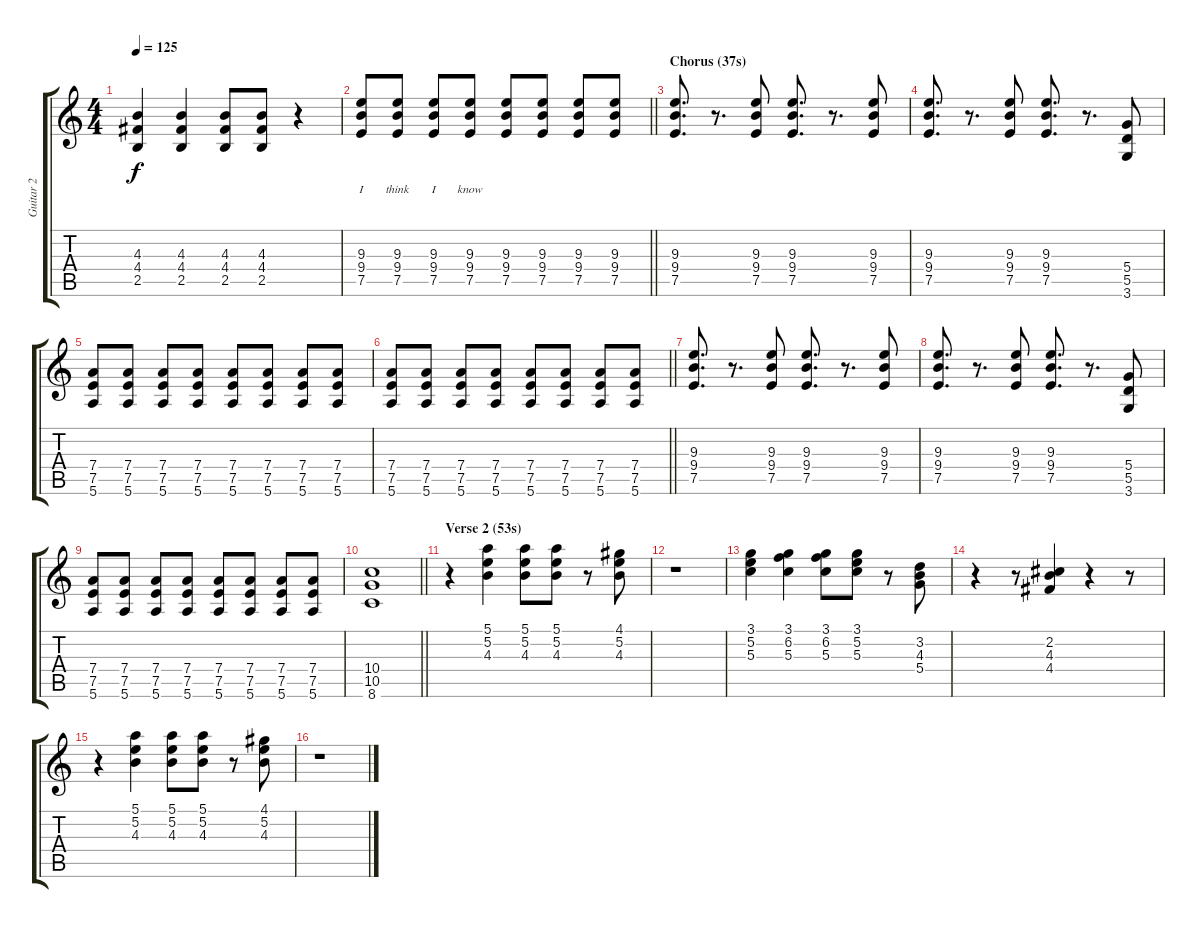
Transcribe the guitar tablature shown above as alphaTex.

\track ("Guitar 2" "Guitar 2") {instrument electricguitarmuted}
\staff {score tabs}
\tuning (E4 B3 G3 D3 A2 E2) {hide}
\ts (4 4)
\tempo 125
\clef g2
\ks c
(4.3 4.4 2.5).4{dy f} (4.3 4.4 2.5).4 (4.3 4.4 2.5).8 (4.3 4.4 2.5).8 r.4 |
\barLineRight lightlight
(9.3 9.4 7.5).8{lyrics (0 "I") lyrics (1 "") lyrics (2 "") lyrics (3 "") lyrics (4 "")} (9.3 9.4 7.5).8{lyrics (0 "think") lyrics (1 "") lyrics (2 "") lyrics (3 "") lyrics (4 "")} (9.3 9.4 7.5).8{lyrics (0 "I") lyrics (1 "") lyrics (2 "") lyrics (3 "") lyrics (4 "")} (9.3 9.4 7.5).8{lyrics (0 "know") lyrics (1 "") lyrics (2 "") lyrics (3 "") lyrics (4 "")} (9.3 9.4 7.5).8 (9.3 9.4 7.5).8 (9.3 9.4 7.5).8 (9.3 9.4 7.5).8 |
\section ("" "Chorus (37s)")
(9.3 9.4 7.5).8{d} r.8{d} (9.3 9.4 7.5).8 (9.3 9.4 7.5).8{d} r.8{d} (9.3 9.4 7.5).8 |
(9.3 9.4 7.5).8{d} r.8{d} (9.3 9.4 7.5).8 (9.3 9.4 7.5).8{d} r.8{d} (5.4 5.5 3.6).8 |
(7.4 7.5 5.6).8 (7.4 7.5 5.6).8 (7.4 7.5 5.6).8 (7.4 7.5 5.6).8 (7.4 7.5 5.6).8 (7.4 7.5 5.6).8 (7.4 7.5 5.6).8 (7.4 7.5 5.6).8 |
\barLineRight lightlight
(7.4 7.5 5.6).8 (7.4 7.5 5.6).8 (7.4 7.5 5.6).8 (7.4 7.5 5.6).8 (7.4 7.5 5.6).8 (7.4 7.5 5.6).8 (7.4 7.5 5.6).8 (7.4 7.5 5.6).8 |
(9.3 9.4 7.5).8{d} r.8{d} (9.3 9.4 7.5).8 (9.3 9.4 7.5).8{d} r.8{d} (9.3 9.4 7.5).8 |
(9.3 9.4 7.5).8{d} r.8{d} (9.3 9.4 7.5).8 (9.3 9.4 7.5).8{d} r.8{d} (5.4 5.5 3.6).8 |
(7.4 7.5 5.6).8 (7.4 7.5 5.6).8 (7.4 7.5 5.6).8 (7.4 7.5 5.6).8 (7.4 7.5 5.6).8 (7.4 7.5 5.6).8 (7.4 7.5 5.6).8 (7.4 7.5 5.6).8 |
\barLineRight lightlight
(10.4 10.5 8.6).1 |
\section ("" "Verse 2 (53s)")
r.4 (5.1 5.2 4.3).4 (5.1 5.2 4.3).8 (5.1 5.2 4.3).8 r.8 (4.1 5.2 4.3).8 |
r.1 |
(3.1 5.2 5.3).4 (3.1 6.2 5.3).4 (3.1 6.2 5.3).8 (3.1 5.2 5.3).8 r.8 (3.2 4.3 5.4).8 |
r.4 r.8 (2.2 4.3 4.4).4 r.4 r.8 |
r.4 (5.1 5.2 4.3).4 (5.1 5.2 4.3).8 (5.1 5.2 4.3).8 r.8 (4.1 5.2 4.3).8 |
r.1
